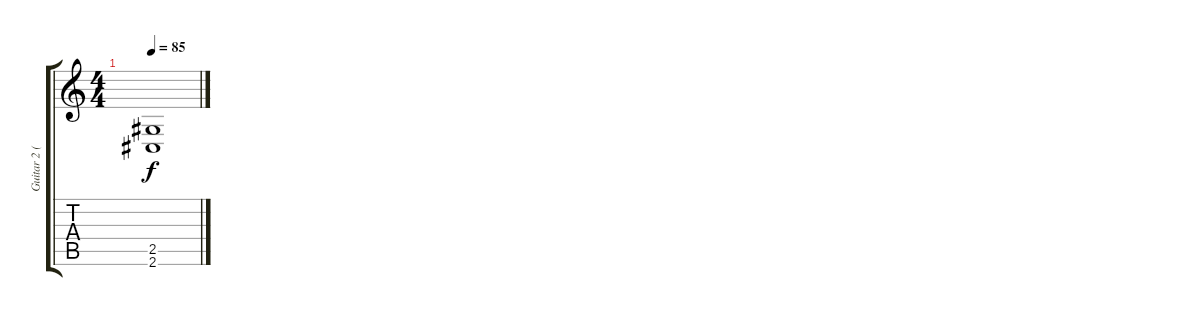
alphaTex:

\track ("Guitar 2 (P.Mueller)" "Guitar 2 (") {instrument distortionguitar}
\staff {score tabs}
\tuning (Db4 Ab3 E3 B2 Gb2 B1) {hide}
\ts (4 4)
\tempo 85
\clef g2
\ks c
(2.5{t} 2.6{t}).1{dy f}
